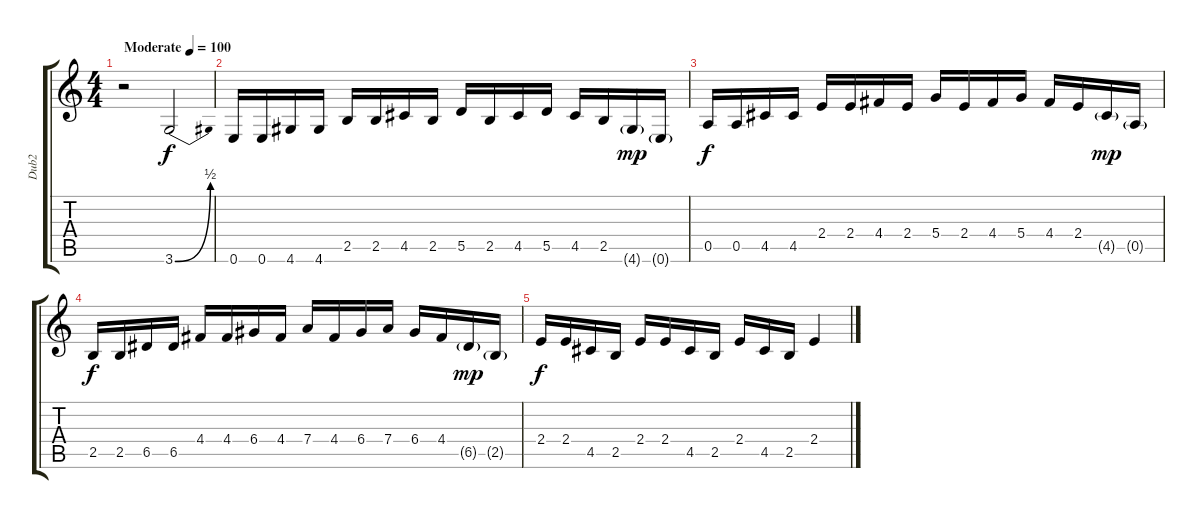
\track ("Dub2" "Dub2") {instrument overdrivenguitar}
\staff {score tabs}
\tuning (E4 B3 G3 D3 A2 E2) {hide}
\ts (4 4)
\tempo (100 "Moderate")
\clef g2
\ks c
r.2{dy f instrument overdrivenguitar} 3.6{be (bend 0 0 60 2)}.2 |
0.6.16 0.6.16 4.6.16 4.6.16 2.5.16 2.5.16 4.5.16 2.5.16 5.5.16 2.5.16 4.5.16 5.5.16 4.5.16 2.5.16 4.6{g}.16{dy mp} 0.6{g}.16 |
0.5.16{dy f} 0.5.16 4.5.16 4.5.16 2.4.16 2.4.16 4.4.16 2.4.16 5.4.16 2.4.16 4.4.16 5.4.16 4.4.16 2.4.16 4.5{g}.16{dy mp} 0.5{g}.16 |
2.5.16{dy f} 2.5.16 6.5.16 6.5.16 4.4.16 4.4.16 6.4.16 4.4.16 7.4.16 4.4.16 6.4.16 7.4.16 6.4.16 4.4.16 6.5{g}.16{dy mp} 2.5{g}.16 |
2.4.16{dy f} 2.4.16 4.5.16 2.5.16 2.4.16 2.4.16 4.5.16 2.5.16 2.4.16 4.5.16 2.5.16 2.4.4
